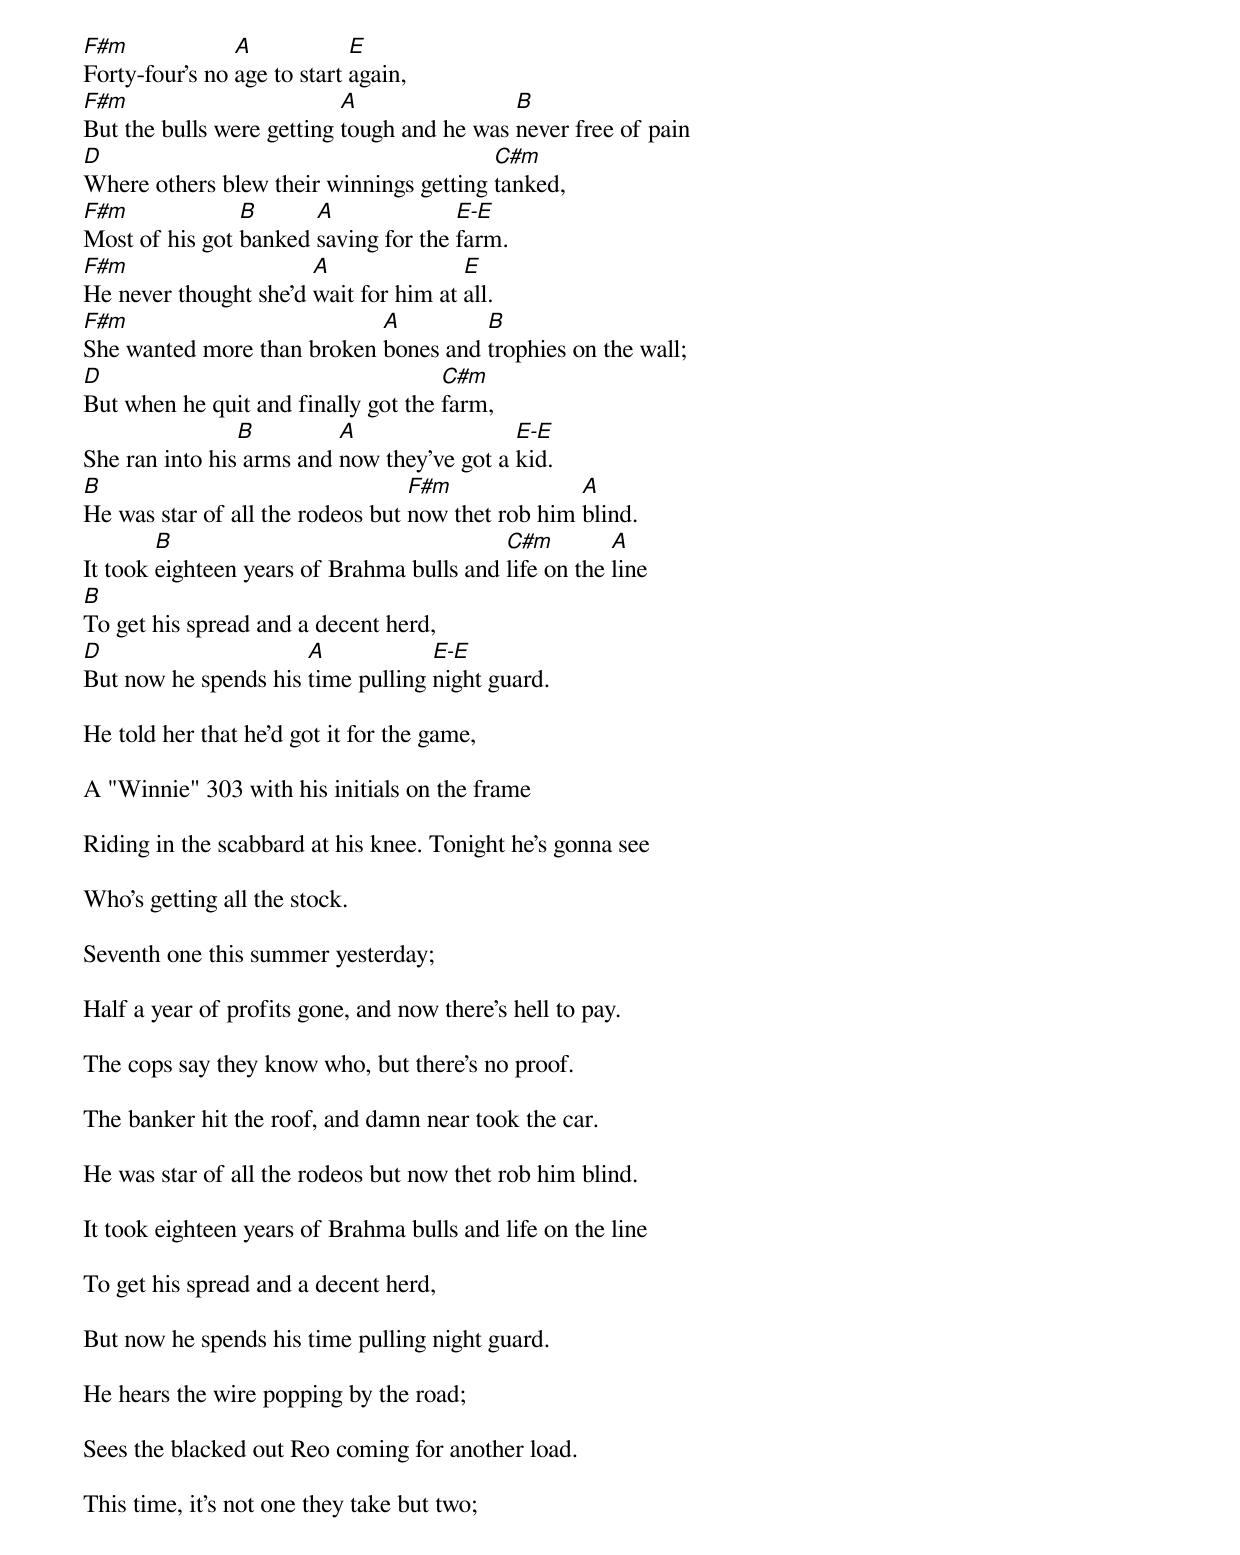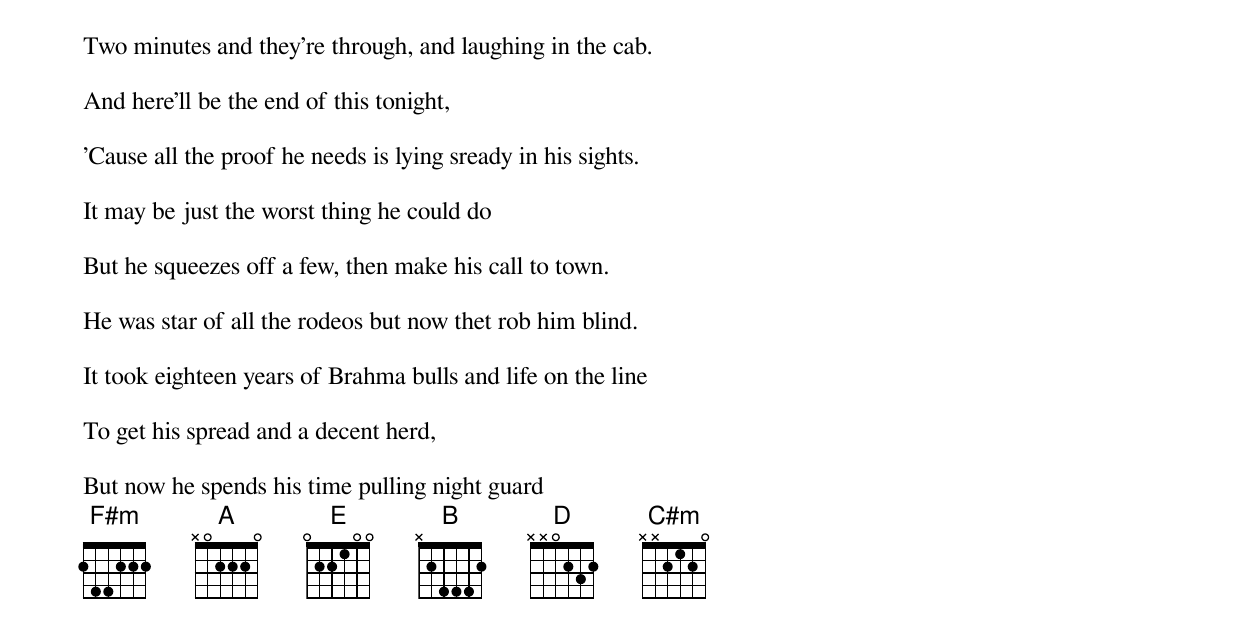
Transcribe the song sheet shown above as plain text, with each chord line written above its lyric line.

F#m             A            E
Forty-four's no age to start again,
F#m                        A                B
But the bulls were getting tough and he was never free of pain
D                                        C#m
Where others blew their winnings getting tanked,
F#m             B      A              E-E
Most of his got banked saving for the farm.
F#m                    A               E
He never thought she'd wait for him at all.
F#m                         A         B
She wanted more than broken bones and trophies on the wall;
D                                    C#m
But when he quit and finally got the farm,
                B         A                 E-E
She ran into his arms and now they've got a kid.
B                                 F#m              A
He was star of all the rodeos but now thet rob him blind.
        B                                  C#m         A
It took eighteen years of Brahma bulls and life on the line
B
To get his spread and a decent herd,
D                     A            E-E
But now he spends his time pulling night guard.

He told her that he'd got it for the game,

A "Winnie" 303 with his initials on the frame

Riding in the scabbard at his knee. Tonight he's gonna see

Who's getting all the stock.

Seventh one this summer yesterday;

Half a year of profits gone, and now there's hell to pay.

The cops say they know who, but there's no proof.

The banker hit the roof, and damn near took the car.

He was star of all the rodeos but now thet rob him blind.

It took eighteen years of Brahma bulls and life on the line

To get his spread and a decent herd,

But now he spends his time pulling night guard.

He hears the wire popping by the road;

Sees the blacked out Reo coming for another load.

This time, it's not one they take but two;

Two minutes and they're through, and laughing in the cab.

And here'll be the end of this tonight,

'Cause all the proof he needs is lying sready in his sights.

It may be just the worst thing he could do

But he squeezes off a few, then make his call to town.

He was star of all the rodeos but now thet rob him blind.

It took eighteen years of Brahma bulls and life on the line

To get his spread and a decent herd,

But now he spends his time pulling night guard
